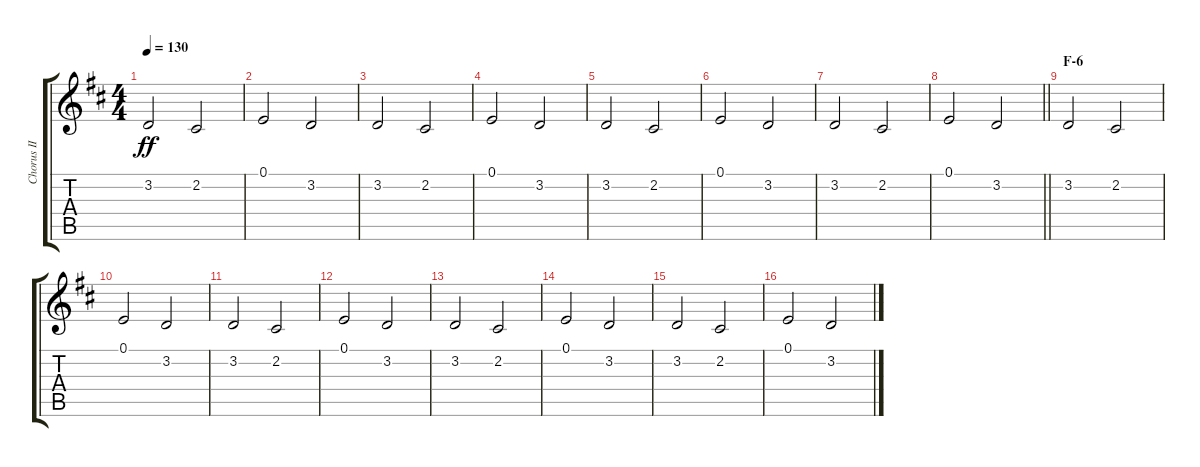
\track ("Chorus II" "Chorus II") {instrument voiceoohs}
\staff {score tabs}
\tuning (E4 B3 G3 D3 A2 E2) {hide}
\ts (4 4)
\tempo 130
\clef g2
\ks d
3.2.2{dy ff} 2.2.2 |
0.1.2 3.2.2 |
3.2.2 2.2.2 |
0.1.2 3.2.2 |
3.2.2 2.2.2 |
0.1.2 3.2.2 |
3.2.2 2.2.2 |
\barLineRight lightlight
0.1.2 3.2.2 |
\section ("" "F-6")
3.2.2 2.2.2 |
0.1.2 3.2.2 |
3.2.2 2.2.2 |
0.1.2 3.2.2 |
3.2.2 2.2.2 |
0.1.2 3.2.2 |
3.2.2 2.2.2 |
0.1.2 3.2.2
